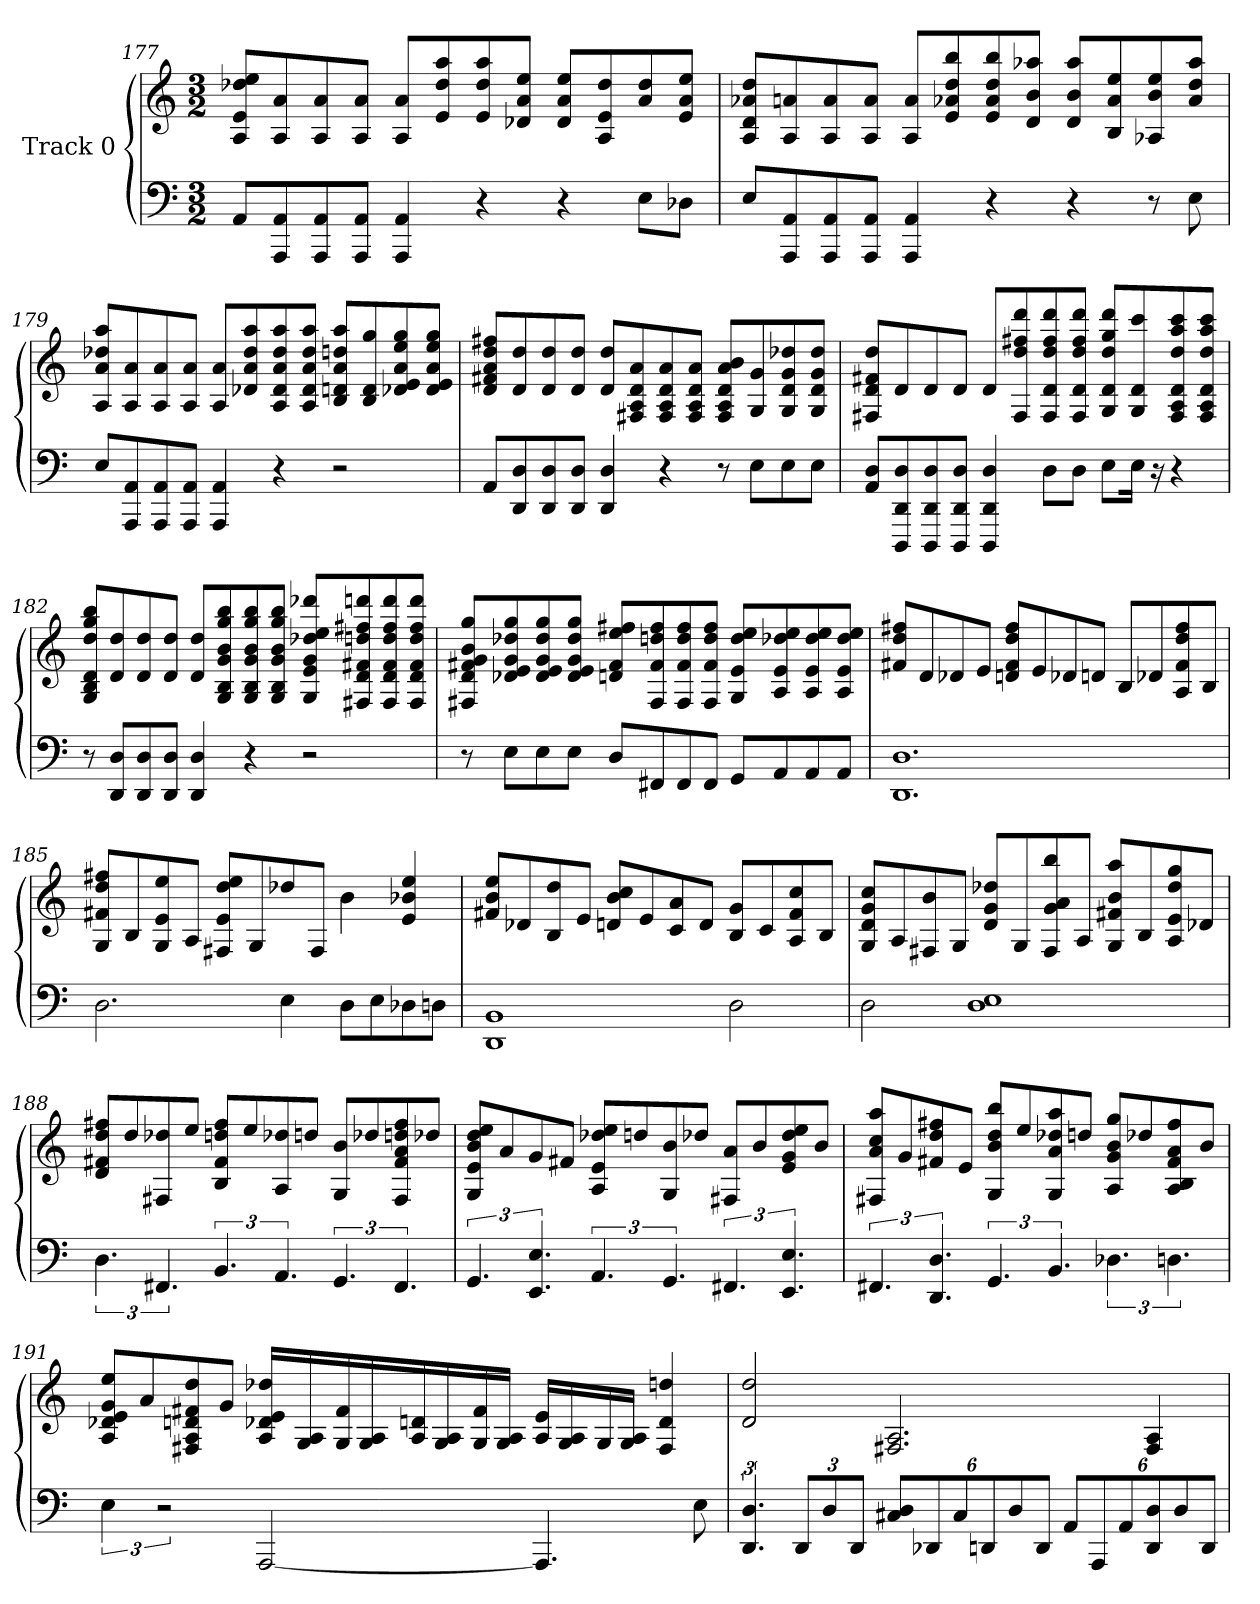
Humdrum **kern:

**kern	**kern
*part2	*part1
*staff2	*staff1
*	*I"Track 0
*clefF4	*clefG2
*k[]	*k[]
*C:	*C:
*M3/2	*M3/2
=177	=177
8AA/L	8A/ 8e/ 8dd-X/ 8ee/L
8AAA/ 8AA/	8A/ 8a/
8AAA/ 8AA/	8A/ 8a/
8AAA/ 8AA/J	8A/ 8a/J
4AAA/ 4AA/	8A/ 8a/L
.	8e/ 8dd-/ 8aa/
4r	8e/ 8dd-/ 8aa/
.	8d-X/ 8a/ 8ee/J
4r	8d-/ 8a/ 8ee/L
.	8A/ 8e/ 8dd-/
8E\L	8a/ 8dd-/
8D-X\J	8e/ 8a/ 8ee/J
!!LO:LB:g=z
=178	=178
8E/L	8A/ 8d/ 8a-X/ 8dd/L
8AAA/ 8AA/	8A/ 8an/
8AAA/ 8AA/	8A/ 8a/
8AAA/ 8AA/J	8A/ 8a/J
4AAA/ 4AA/	8A/ 8a/L
.	8e/ 8a-X/ 8dd/ 8bb/
4r	8e/ 8a-/ 8dd/ 8bb/
.	8d/ 8b/ 8aa-X/J
4r	8d/ 8b/ 8aa-/L
.	8B/ 8a-/ 8ee/
8r	8A-X/ 8b/ 8ee/
8E\	8a-/ 8dd/ 8aa-/J
=179	=179
8E/L	8A/ 8a/ 8dd-X/ 8aa/L
8AAA/ 8AA/	8A/ 8a/
8AAA/ 8AA/	8A/ 8a/
8AAA/ 8AA/J	8A/ 8a/J
4AAA/ 4AA/	8A/ 8a/L
.	8d-X/ 8a/ 8dd-/ 8aa/
4r	8A/ 8d-/ 8a/ 8dd-/ 8aa/
.	8A/ 8d-/ 8a/ 8dd-/ 8aa/J
2r	8B/ 8dn/ 8a/ 8ddn/ 8aa/L
.	8B/ 8d/ 8gg/
.	8d-X/ 8e/ 8a/ 8ee/ 8gg/
.	8d-/ 8e/ 8a/ 8ee/ 8gg/J
!!LO:LB:g=z
=180	=180
8AA/L	8d/ 8f#X/ 8a/ 8dd/ 8ff#X/L
8DD/ 8D/	8d/ 8dd/
8DD/ 8D/	8d/ 8dd/
8DD/ 8D/J	8d/ 8dd/J
4DD/ 4D/	8d/ 8dd/L
.	8F#X/ 8A/ 8d/ 8a/
4r	8F#/ 8A/ 8d/ 8a/
.	8F#/ 8A/ 8d/ 8a/J
8r	8F#/ 8A/ 8d/ 8a/ 8b/L
8E\L	8G/ 8g/
8E\	8G/ 8d/ 8g/ 8dd-X/
8E\J	8G/ 8d/ 8g/ 8dd-/J
=181	=181
8AA/ 8D/L	8F#X/ 8d/ 8f#X/ 8dd/L
8DDD/ 8DD/ 8D/	8d/
8DDD/ 8DD/ 8D/	8d/
8DDD/ 8DD/ 8D/J	8d/J
4DDD/ 4DD/ 4D/	8d/L
.	8F#/ 8dd/ 8ff#X/ 8ddd/
8D\L	8F#/ 8d/ 8dd/ 8ff#/ 8ddd/
8D\J	8F#/ 8d/ 8dd/ 8ff#/ 8ddd/J
8E\L	8G/ 8d/ 8dd/ 8gg/ 8ddd/L
16E\Jk	8G/ 8d/ 8ccc/
16r	.
4r	8F#/ 8A/ 8d/ 8dd/ 8aa/ 8ccc/
.	8F#/ 8A/ 8d/ 8dd/ 8aa/ 8ccc/J
=182	=182
8r	8G/ 8B/ 8d/ 8dd/ 8gg/ 8bb/L
8DD/ 8D/L	8d/ 8dd/
8DD/ 8D/	8d/ 8dd/
8DD/ 8D/J	8d/ 8dd/J
4DD/ 4D/	8d/ 8dd/L
.	8G/ 8B/ 8g/ 8b/ 8gg/ 8bb/
4r	8G/ 8B/ 8g/ 8b/ 8gg/ 8bb/
.	8G/ 8B/ 8g/ 8b/ 8gg/ 8bb/J
2r	8G/ 8e/ 8g/ 8dd-X/ 8ee/ 8ddd-X/L
.	8F#X/ 8d/ 8f#X/ 8ddn/ 8ff#X/ 8dddn/
.	8F#/ 8d/ 8f#/ 8dd/ 8ff#/ 8ddd/
.	8F#/ 8d/ 8f#/ 8dd/ 8ff#/ 8ddd/J
!!LO:PB:g=z
=183	=183
8r	8F#X/ 8d/ 8f#X/ 8g/ 8b/ 8gg/L
8E\L	8d-X/ 8e/ 8g/ 8dd-X/ 8gg/
8E\	8d-/ 8e/ 8g/ 8dd-/ 8gg/
8E\J	8d-/ 8e/ 8g/ 8dd-/ 8gg/J
8D/L	8dn/ 8f#/ 8ee/ 8ff#X/L
8FF#X/	8F#/ 8f#/ 8ddn/ 8ff#/
8FF#/	8F#/ 8f#/ 8dd/ 8ff#/
8FF#/J	8F#/ 8f#/ 8dd/ 8ff#/J
8GG/L	8G/ 8e/ 8dd/ 8ee/L
8AA/	8A/ 8e/ 8dd-X/ 8ee/
8AA/	8A/ 8e/ 8dd-/ 8ee/
8AA/J	8A/ 8e/ 8dd-/ 8ee/J
=184	=184
1.DD 1.D	8f#X/ 8dd/ 8ff#X/L
.	8d/
.	8d-X/
.	8e/J
.	8dn/ 8f#/ 8dd/ 8ff#/L
.	8e/
.	8d-X/
.	8dn/J
.	8B/L
.	8d-X/
.	8A/ 8f#/ 8dd/ 8ff#/
.	8B/J
!!LO:PB:g=z
=185	=185
2.D\	8G/ 8f#X/ 8dd/ 8ff#X/L
.	8B/
.	8G/ 8e/ 8ee/
.	8A/J
.	8F#X/ 8e/ 8dd/ 8ee/L
.	8G/
4E\	8dd-X/
.	8F#/J
8D\L	4b\
8E\	.
8D-X\	4e/ 4b-X/ 4ee/
8Dn\J	.
=186	=186
1DD 1BB	8f#X/ 8b/ 8ee/L
.	8d-X/
.	8B/ 8dd/
.	8e/J
.	8dn/ 8b/ 8cc/L
.	8e/
.	8c/ 8a/
.	8d/J
2D\	8B/ 8g/L
.	8c/
.	8A/ 8f#/ 8cc/
.	8B/J
!!LO:LB:g=z
=187	=187
2D\	8G/ 8d/ 8g/ 8cc/L
.	8A/
.	8F#X/ 8b/
.	8G/J
1D 1E	8d/ 8g/ 8dd-X/L
.	8G/
.	8F#/ 8g/ 8a/ 8bb/
.	8A/J
.	8G/ 8f#X/ 8b/ 8aa/L
.	8B/
.	8A/ 8e/ 8dd-/ 8gg/
.	8d-X/J
!!LO:LB:g=z
=188	=188
6.D\	8d/ 8f#X/ 8dd/ 8ff#X/L
.	8dd/
6.FF#X/	8F#X/ 8dd-X/
.	8ee/J
6.BB/	8B/ 8f#/ 8ddn/ 8ff#/L
.	8ee/
6.AA/	8A/ 8dd-X/
.	8ddn/J
6.GG/	8G/ 8b/L
.	8dd-X/
6.FF#/	8F#/ 8f#/ 8a/ 8ddn/ 8ff#/
.	8dd-X/J
=189	=189
6.GG/	8G/ 8e/ 8b/ 8dd/ 8ee/L
.	8a/
6.EE/ 6.E/	8g/
.	8f#X/J
6.AA/	8A/ 8e/ 8dd-X/ 8ee/L
.	8ddn/
6.GG/	8G/ 8b/
.	8dd-X/J
6.FF#X/	8F#X/ 8a/L
.	8b/
6.EE/ 6.E/	8e/ 8g/ 8dd-/ 8ee/
.	8b/J
!!LO:LB:g=z
=190	=190
6.FF#X/	8F#X/ 8a/ 8cc/ 8aa/L
.	8g/
6.DD/ 6.D/	8f#X/ 8dd/ 8ff#X/
.	8e/J
6.GG/	8G/ 8b/ 8dd/ 8bb/L
.	8ee/
6.BB/	8G/ 8a/ 8dd-X/ 8aa/
.	8ddn/J
6.D-X\	8A/ 8g/ 8b/ 8gg/L
.	8dd-X/
6.Dn\	8A/ 8B/ 8f#/ 8a/ 8ff#/
.	8b/J
=191	=191
6E\	8A/ 8d-X/ 8e/ 8g/ 8ee/L
.	8a/
3r	.
.	8F#X/ 8A/ 8dn/ 8f#X/ 8dd/
.	8g/J
[2AAA/	16A/ 16d-X/ 16e/ 16dd-X/LL
.	16G/ 16A/
.	16G/ 16f#/
.	16G/ 16A/
.	16A/ 16dn/
.	16G/ 16A/
.	16G/ 16f#/
.	16G/ 16A/JJ
4.AAA/]	16A/ 16e/LL
.	16G/ 16A/
.	16G/
.	16G/ 16A/JJ
.	4F#/ 4d/ 4ddn/
8E\	.
!!LO:PB:g=z
=192	=192
6.DD/ 6.D/	2d/ 2dd/
12DD/L	.
12D/	.
12DD/J	.
*Xbrackettup	*
12C#X/ 12D/L	2.F#X/ 2.A/
12DD-X/	.
12C#/	.
12DDn/	.
12D/	.
12DD/J	.
12AA/L	.
12AAA/	.
12AA/	.
12DD/ 12D/	4F#/ 4A/
12D/	.
12DD/J	.
=	=
*-	*-
